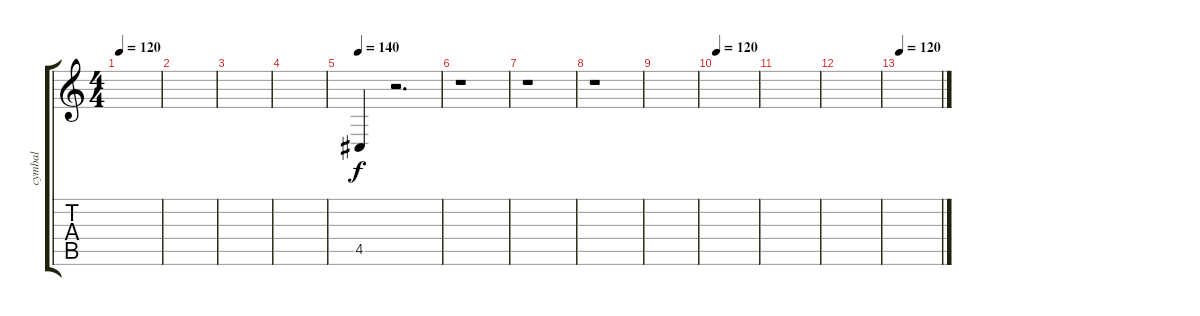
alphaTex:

\track ("cymbal" "cymbal") {instrument reversecymbal}
\staff {score tabs}
\tuning (E4 B3 G3 D3 A2 E2) {hide}
\ts (4 4)
\tempo 120
\clef g2
\ks c
|
|
|
|
\tempo 140
4.5.4 r.2{d} |
r.1 |
r.1 |
r.1 |
|
\tempo 120
|
|
|
\tempo 120
